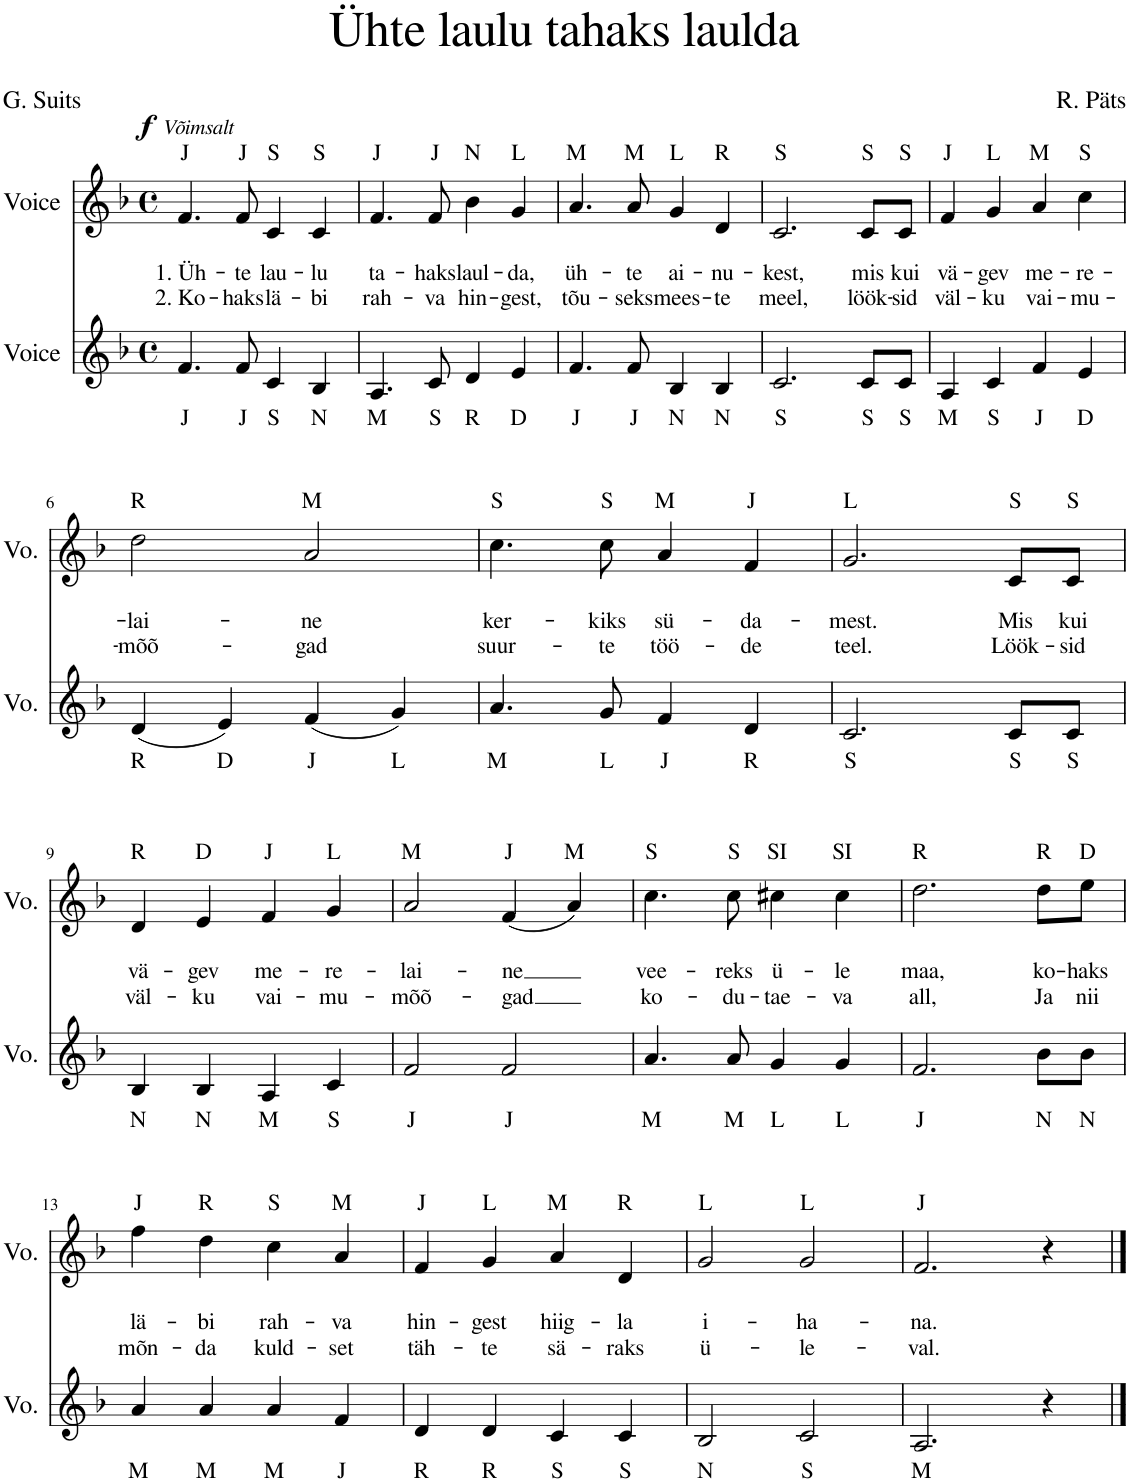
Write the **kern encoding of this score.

**kern	**text	**kern	**text	**text	**text	**dynam
*part2	*part2	*part1	*part1	*part1	*part1	*part1
*staff2	*staff2	*staff1	*staff1	*staff1	*staff1	*staff1
*I"Voice	*	*I"Voice	*	*	*	*
*I'Vo.	*	*I'Vo.	*	*	*	*
*clefG2	*	*clefG2	*	*	*	*
*k[b-]	*	*k[b-]	*	*	*	*
*M4/4	*	*M4/4	*	*	*	*
*met(c)	*	*met(c)	*	*	*	*
=1	=1	=1	=1	=1	=1	=1
!	!LO:LY:b	!	!LO:LY:a	!LO:LY:b	!LO:LY:b	!LO:DY:a
!	!	!	!	!	!	!LO:DY:n=1:a
4.f/	J	4.f/	J	1. Üh-	2. Ko-	f other-dynamics
!	!LO:LY:b	!	!LO:LY:a	!LO:LY:b	!LO:LY:b	!
8f/	J	8f/	J	-te	-haks	.
!	!LO:LY:b	!	!LO:LY:a	!LO:LY:b	!LO:LY:b	!
4c/	S	4c/	S	lau-	lä-	.
!	!LO:LY:b	!	!LO:LY:a	!LO:LY:b	!LO:LY:b	!
4B-/	N	4c/	S	-lu	-bi	.
=2	=2	=2	=2	=2	=2	=2
!	!LO:LY:b	!	!LO:LY:a	!LO:LY:b	!LO:LY:b	!
4.A/	M	4.f/	J	ta-	rah-	.
!	!LO:LY:b	!	!LO:LY:a	!LO:LY:b	!LO:LY:b	!
8c/	S	8f/	J	-haks	-va	.
!	!LO:LY:b	!	!LO:LY:a	!LO:LY:b	!LO:LY:b	!
4d/	R	4b-\	N	laul-	hin-	.
!	!LO:LY:b	!	!LO:LY:a	!LO:LY:b	!LO:LY:b	!
4e/	D	4g/	L	-da,	-gest,	.
=3	=3	=3	=3	=3	=3	=3
!	!LO:LY:b	!	!LO:LY:a	!LO:LY:b	!LO:LY:b	!
4.f/	J	4.a/	M	üh-	tõu-	.
!	!LO:LY:b	!	!LO:LY:a	!LO:LY:b	!LO:LY:b	!
8f/	J	8a/	M	-te	-seks	.
!	!LO:LY:b	!	!LO:LY:a	!LO:LY:b	!LO:LY:b	!
4B-/	N	4g/	L	ai-	mees-	.
!	!LO:LY:b	!	!LO:LY:a	!LO:LY:b	!LO:LY:b	!
4B-/	N	4d/	R	-nu-	-te	.
=4	=4	=4	=4	=4	=4	=4
!	!LO:LY:b	!	!LO:LY:a	!LO:LY:b	!LO:LY:b	!
2.c/	S	2.c/	S	-kest,	meel,	.
!	!LO:LY:b	!	!LO:LY:a	!LO:LY:b	!LO:LY:b	!
8c/L	S	8c/L	S	mis	löök-	.
!	!LO:LY:b	!	!LO:LY:a	!LO:LY:b	!LO:LY:b	!
8c/J	S	8c/J	S	kui	-sid	.
=5	=5	=5	=5	=5	=5	=5
!	!LO:LY:b	!	!LO:LY:a	!LO:LY:b	!LO:LY:b	!
4A/	M	4f/	J	vä-	väl-	.
!	!LO:LY:b	!	!LO:LY:a	!LO:LY:b	!LO:LY:b	!
4c/	S	4g/	L	-gev	-ku	.
!	!LO:LY:b	!	!LO:LY:a	!LO:LY:b	!LO:LY:b	!
4f/	J	4a/	M	me-	vai-	.
!	!LO:LY:b	!	!LO:LY:a	!LO:LY:b	!LO:LY:b	!
4e/	D	4cc\	S	-re-	-mu-	.
!!LO:LB:g=z
=6	=6	=6	=6	=6	=6	=6
!	!LO:LY:b	!	!LO:LY:a	!LO:LY:b	!LO:LY:b	!
(4d/	R	2dd\	R	-lai-	-mõõ-	.
!	!LO:LY:b	!	!	!	!	!
4e/)	D	.	.	.	.	.
!	!LO:LY:b	!	!LO:LY:a	!LO:LY:b	!LO:LY:b	!
(4f/	J	2a/	M	-ne	-gad	.
!	!LO:LY:b	!	!	!	!	!
4g/)	L	.	.	.	.	.
=7	=7	=7	=7	=7	=7	=7
!	!LO:LY:b	!	!LO:LY:a	!LO:LY:b	!LO:LY:b	!
4.a/	M	4.cc\	S	ker-	suur-	.
!	!LO:LY:b	!	!LO:LY:a	!LO:LY:b	!LO:LY:b	!
8g/	L	8cc\	S	-kiks	-te	.
!	!LO:LY:b	!	!LO:LY:a	!LO:LY:b	!LO:LY:b	!
4f/	J	4a/	M	sü-	töö-	.
!	!LO:LY:b	!	!LO:LY:a	!LO:LY:b	!LO:LY:b	!
4d/	R	4f/	J	-da-	-de	.
=8	=8	=8	=8	=8	=8	=8
!	!LO:LY:b	!	!LO:LY:a	!LO:LY:b	!LO:LY:b	!
2.c/	S	2.g/	L	-mest.	teel.	.
!	!LO:LY:b	!	!LO:LY:a	!LO:LY:b	!LO:LY:b	!
8c/L	S	8c/L	S	Mis	Löök-	.
!	!LO:LY:b	!	!LO:LY:a	!LO:LY:b	!LO:LY:b	!
8c/J	S	8c/J	S	kui	-sid	.
!!LO:LB:g=z
=9	=9	=9	=9	=9	=9	=9
!	!LO:LY:b	!	!LO:LY:a	!LO:LY:b	!LO:LY:b	!
4B-/	N	4d/	R	vä-	väl-	.
!	!LO:LY:b	!	!LO:LY:a	!LO:LY:b	!LO:LY:b	!
4B-/	N	4e/	D	-gev	-ku	.
!	!LO:LY:b	!	!LO:LY:a	!LO:LY:b	!LO:LY:b	!
4A/	M	4f/	J	me-	vai-	.
!	!LO:LY:b	!	!LO:LY:a	!LO:LY:b	!LO:LY:b	!
4c/	S	4g/	L	-re-	-mu-	.
=10	=10	=10	=10	=10	=10	=10
!	!LO:LY:b	!	!LO:LY:a	!LO:LY:b	!LO:LY:b	!
2f/	J	2a/	M	-lai-	-mõõ-	.
!	!LO:LY:b	!	!LO:LY:a	!LO:LY:b	!LO:LY:b	!
2f/	J	(4f/	J	-ne	-gad	.
!	!	!	!LO:LY:a	!	!	!
.	.	4a/)	M	.	.	.
=11	=11	=11	=11	=11	=11	=11
!	!LO:LY:b	!	!LO:LY:a	!LO:LY:b	!LO:LY:b	!
4.a/	M	4.cc\	S	vee-	ko-	.
!	!LO:LY:b	!	!LO:LY:a	!LO:LY:b	!LO:LY:b	!
8a/	M	8cc\	S	-reks	-du-	.
!	!LO:LY:b	!	!LO:LY:a	!LO:LY:b	!LO:LY:b	!
4g/	L	4cc#X\	SI	ü-	-tae-	.
!	!LO:LY:b	!	!LO:LY:a	!LO:LY:b	!LO:LY:b	!
4g/	L	4cc#\	SI	-le	-va	.
=12	=12	=12	=12	=12	=12	=12
!	!LO:LY:b	!	!LO:LY:a	!LO:LY:b	!LO:LY:b	!
2.f/	J	2.dd\	R	maa,	all,	.
!	!LO:LY:b	!	!LO:LY:a	!LO:LY:b	!LO:LY:b	!
8b-\L	N	8dd\L	R	ko-	Ja	.
!	!LO:LY:b	!	!LO:LY:a	!LO:LY:b	!LO:LY:b	!
8b-\J	N	8ee\J	D	-haks	nii	.
!!LO:LB:g=z
=13	=13	=13	=13	=13	=13	=13
!	!LO:LY:b	!	!LO:LY:a	!LO:LY:b	!LO:LY:b	!
4a/	M	4ff\	J	lä-	mõn-	.
!	!LO:LY:b	!	!LO:LY:a	!LO:LY:b	!LO:LY:b	!
4a/	M	4dd\	R	-bi	-da	.
!	!LO:LY:b	!	!LO:LY:a	!LO:LY:b	!LO:LY:b	!
4a/	M	4cc\	S	rah-	kuld-	.
!	!LO:LY:b	!	!LO:LY:a	!LO:LY:b	!LO:LY:b	!
4f/	J	4a/	M	-va	-set	.
=14	=14	=14	=14	=14	=14	=14
!	!LO:LY:b	!	!LO:LY:a	!LO:LY:b	!LO:LY:b	!
4d/	R	4f/	J	hin-	täh-	.
!	!LO:LY:b	!	!LO:LY:a	!LO:LY:b	!LO:LY:b	!
4d/	R	4g/	L	-gest	-te	.
!	!LO:LY:b	!	!LO:LY:a	!LO:LY:b	!LO:LY:b	!
4c/	S	4a/	M	hiig-	sä-	.
!	!LO:LY:b	!	!LO:LY:a	!LO:LY:b	!LO:LY:b	!
4c/	S	4d/	R	-la	-raks	.
=15	=15	=15	=15	=15	=15	=15
!	!LO:LY:b	!	!LO:LY:a	!LO:LY:b	!LO:LY:b	!
2B-/	N	2g/	L	i-	ü-	.
!	!LO:LY:b	!	!LO:LY:a	!LO:LY:b	!LO:LY:b	!
2c/	S	2g/	L	-ha-	-le-	.
=16	=16	=16	=16	=16	=16	=16
!	!LO:LY:b	!	!LO:LY:a	!LO:LY:b	!LO:LY:b	!
2.A/	M	2.f/	J	-na.	-val.	.
4r	.	4r	.	.	.	.
==	==	==	==	==	==	==
*-	*-	*-	*-	*-	*-	*-
